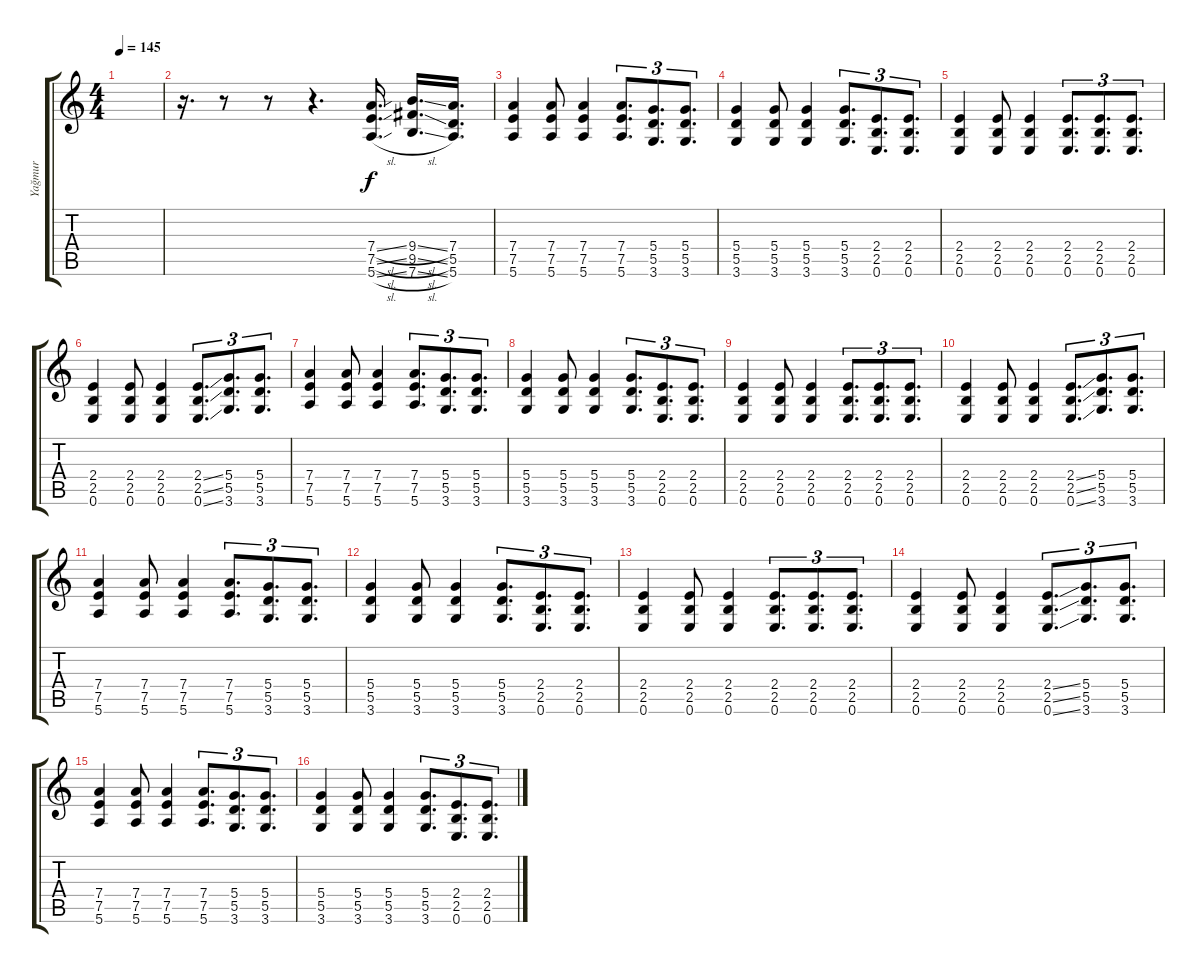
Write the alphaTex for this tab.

\track ("Yağmur" "Yağmur") {instrument distortionguitar}
\staff {score tabs}
\tuning (E4 B3 G3 D3 A2 E2) {hide}
\ts (4 4)
\tempo 145
\clef g2
\ks c
|
r.16{d} r.8 r.8 r.4{d} (7.4{sl} 7.5{sl} 5.6{sl}).16{d} (9.4{sl} 9.5{sl} 7.6{sl}).16{d} (7.4 5.5 5.6).16{d} |
(7.4 7.5 5.6).4 (7.4 7.5 5.6).8 (7.4 7.5 5.6).4 (7.4 7.5 5.6).8{d tu (3 2) beam merge} (5.4 5.5 3.6).8{d tu (3 2)} (5.4 5.5 3.6).8{d tu (3 2)} |
(5.4 5.5 3.6).4 (5.4 5.5 3.6).8 (5.4 5.5 3.6).4 (5.4 5.5 3.6).8{d tu (3 2) beam merge} (2.4 2.5 0.6).8{d tu (3 2)} (2.4 2.5 0.6).8{d tu (3 2)} |
(2.4 2.5 0.6).4 (2.4 2.5 0.6).8 (2.4 2.5 0.6).4 (2.4 2.5 0.6).8{d tu (3 2) beam merge} (2.4 2.5 0.6).8{d tu (3 2)} (2.4 2.5 0.6).8{d tu (3 2)} |
(2.4 2.5 0.6).4 (2.4 2.5 0.6).8 (2.4 2.5 0.6).4 (2.4{ss} 2.5{ss} 0.6{ss}).8{d tu (3 2) beam merge} (5.4 5.5 3.6).8{d tu (3 2)} (5.4 5.5 3.6).8{d tu (3 2)} |
(7.4 7.5 5.6).4 (7.4 7.5 5.6).8 (7.4 7.5 5.6).4 (7.4 7.5 5.6).8{d tu (3 2) beam merge} (5.4 5.5 3.6).8{d tu (3 2)} (5.4 5.5 3.6).8{d tu (3 2)} |
(5.4 5.5 3.6).4 (5.4 5.5 3.6).8 (5.4 5.5 3.6).4 (5.4 5.5 3.6).8{d tu (3 2) beam merge} (2.4 2.5 0.6).8{d tu (3 2)} (2.4 2.5 0.6).8{d tu (3 2)} |
(2.4 2.5 0.6).4 (2.4 2.5 0.6).8 (2.4 2.5 0.6).4 (2.4 2.5 0.6).8{d tu (3 2) beam merge} (2.4 2.5 0.6).8{d tu (3 2)} (2.4 2.5 0.6).8{d tu (3 2)} |
(2.4 2.5 0.6).4 (2.4 2.5 0.6).8 (2.4 2.5 0.6).4 (2.4{ss} 2.5{ss} 0.6{ss}).8{d tu (3 2) beam merge} (5.4 5.5 3.6).8{d tu (3 2)} (5.4 5.5 3.6).8{d tu (3 2)} |
(7.4 7.5 5.6).4 (7.4 7.5 5.6).8 (7.4 7.5 5.6).4 (7.4 7.5 5.6).8{d tu (3 2) beam merge} (5.4 5.5 3.6).8{d tu (3 2)} (5.4 5.5 3.6).8{d tu (3 2)} |
(5.4 5.5 3.6).4 (5.4 5.5 3.6).8 (5.4 5.5 3.6).4 (5.4 5.5 3.6).8{d tu (3 2) beam merge} (2.4 2.5 0.6).8{d tu (3 2)} (2.4 2.5 0.6).8{d tu (3 2)} |
(2.4 2.5 0.6).4 (2.4 2.5 0.6).8 (2.4 2.5 0.6).4 (2.4 2.5 0.6).8{d tu (3 2) beam merge} (2.4 2.5 0.6).8{d tu (3 2)} (2.4 2.5 0.6).8{d tu (3 2)} |
(2.4 2.5 0.6).4 (2.4 2.5 0.6).8 (2.4 2.5 0.6).4 (2.4{ss} 2.5{ss} 0.6{ss}).8{d tu (3 2) beam merge} (5.4 5.5 3.6).8{d tu (3 2)} (5.4 5.5 3.6).8{d tu (3 2)} |
(7.4 7.5 5.6).4 (7.4 7.5 5.6).8 (7.4 7.5 5.6).4 (7.4 7.5 5.6).8{d tu (3 2) beam merge} (5.4 5.5 3.6).8{d tu (3 2)} (5.4 5.5 3.6).8{d tu (3 2)} |
(5.4 5.5 3.6).4 (5.4 5.5 3.6).8 (5.4 5.5 3.6).4 (5.4 5.5 3.6).8{d tu (3 2) beam merge} (2.4 2.5 0.6).8{d tu (3 2)} (2.4 2.5 0.6).8{d tu (3 2)}
